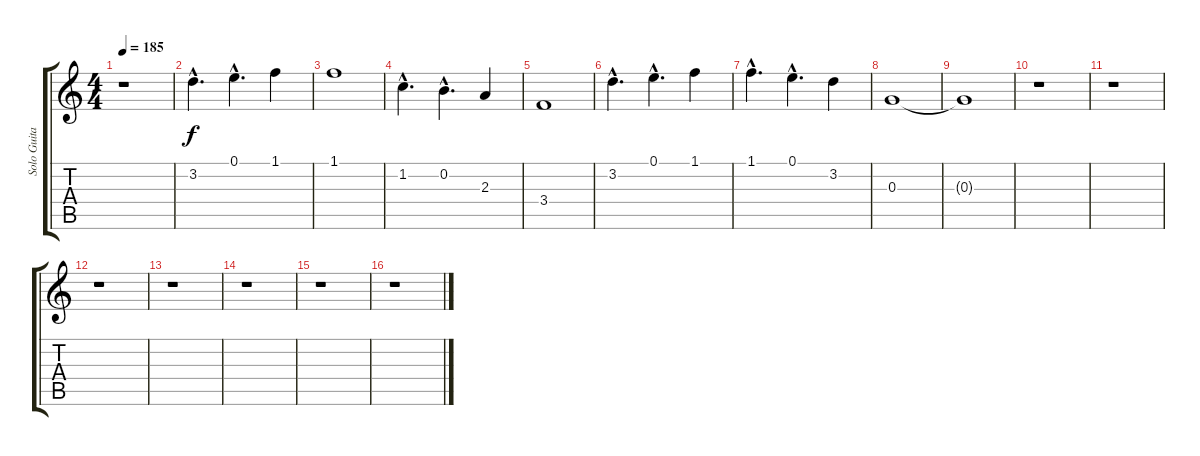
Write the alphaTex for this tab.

\track ("Solo Guitar" "Solo Guita") {instrument distortionguitar}
\staff {score tabs}
\tuning (E4 B3 G3 D3 A2 E2) {hide}
\ts (4 4)
\tempo 185
\clef g2
\ks c
r.1{dy f} |
3.2{hac}.4{d} 0.1{hac}.4{d} 1.1.4 |
1.1.1 |
1.2{hac}.4{d} 0.2{hac}.4{d} 2.3.4 |
3.4.1 |
3.2{hac}.4{d} 0.1{hac}.4{d} 1.1.4 |
1.1{hac}.4{d} 0.1{hac}.4{d} 3.2.4 |
0.3.1 |
0.3{t}.1 |
r.1 |
r.1 |
r.1 |
r.1 |
r.1 |
r.1 |
r.1
